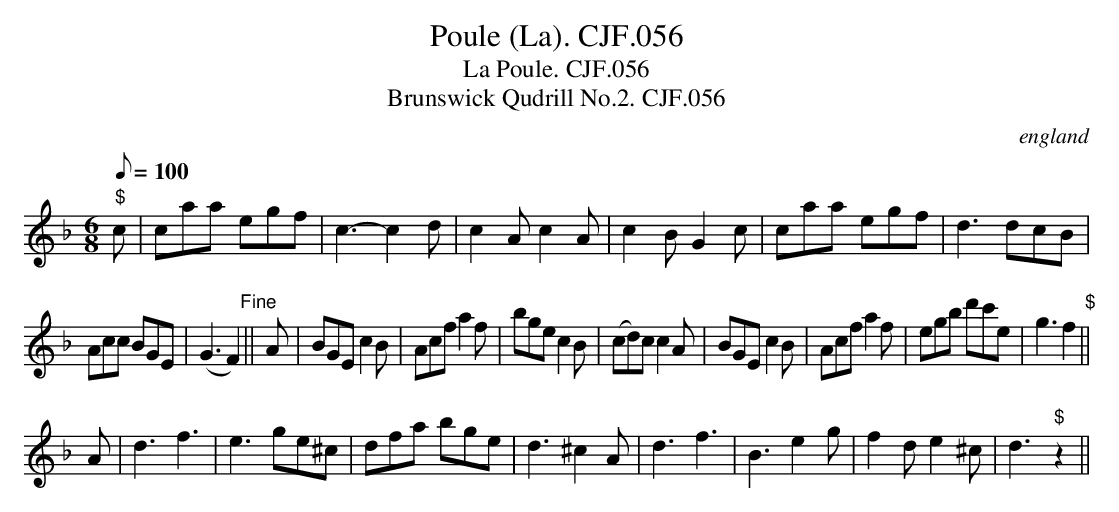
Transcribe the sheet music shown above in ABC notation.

X:1
T:Poule (La). CJF.056
T:La Poule. CJF.056
T:Brunswick Qudrill No.2. CJF.056
O:england
M:6/8
L:1/8
Q:100
K:F
"$"c|caa egf|c3-c2d|c2Ac2A|c2BG2c|caa egf|d3dcB|
Acc BGE|(G3F2)"Fine"h||A|BGEc2B|Acfa2f|bgec2B|\
(cd)cc2A|BGEc2B|Acfa2f|egb d'c'e|g3f2"$"||
A|d3f3|e3ge^c|dfa bge|d3^c2A|d3f3|B3e2g|f2de2^c|d3"$"z2||
